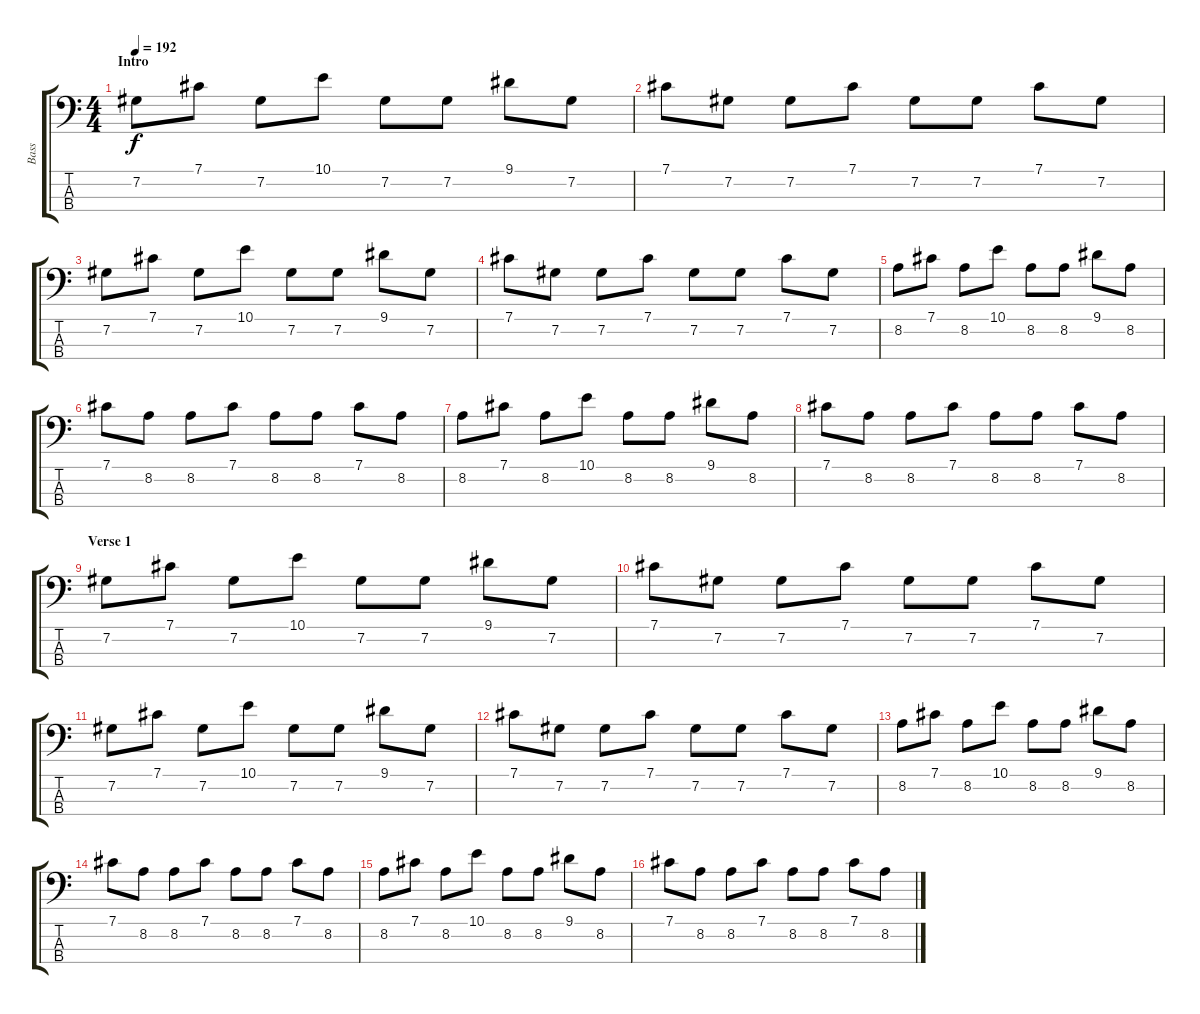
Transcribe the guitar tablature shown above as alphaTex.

\track ("Bass" "Bass") {instrument electricbasspick}
\staff {score tabs}
\tuning (Gb2 Db2 Ab1 Eb1) {hide}
\ts (4 4)
\section ("" "Intro")
\tempo 192
\tempo 144
\tempo 192
\clef f4
\ks c
7.2.8{dy f instrument electricbasspick} 7.1.8 7.2.8 10.1.8 7.2.8 7.2.8 9.1.8 7.2.8 |
7.1.8 7.2.8 7.2.8 7.1.8 7.2.8 7.2.8 7.1.8 7.2.8 |
7.2.8 7.1.8 7.2.8 10.1.8 7.2.8 7.2.8 9.1.8 7.2.8 |
7.1.8 7.2.8 7.2.8 7.1.8 7.2.8 7.2.8 7.1.8 7.2.8 |
8.2.8 7.1.8 8.2.8 10.1.8 8.2.8 8.2.8 9.1.8 8.2.8 |
7.1.8 8.2.8 8.2.8 7.1.8 8.2.8 8.2.8 7.1.8 8.2.8 |
8.2.8 7.1.8 8.2.8 10.1.8 8.2.8 8.2.8 9.1.8 8.2.8 |
7.1.8 8.2.8 8.2.8 7.1.8 8.2.8 8.2.8 7.1.8 8.2.8 |
\section ("" "Verse 1")
7.2.8 7.1.8 7.2.8 10.1.8 7.2.8 7.2.8 9.1.8 7.2.8 |
7.1.8 7.2.8 7.2.8 7.1.8 7.2.8 7.2.8 7.1.8 7.2.8 |
7.2.8 7.1.8 7.2.8 10.1.8 7.2.8 7.2.8 9.1.8 7.2.8 |
7.1.8 7.2.8 7.2.8 7.1.8 7.2.8 7.2.8 7.1.8 7.2.8 |
8.2.8 7.1.8 8.2.8 10.1.8 8.2.8 8.2.8 9.1.8 8.2.8 |
7.1.8 8.2.8 8.2.8 7.1.8 8.2.8 8.2.8 7.1.8 8.2.8 |
8.2.8 7.1.8 8.2.8 10.1.8 8.2.8 8.2.8 9.1.8 8.2.8 |
7.1.8 8.2.8 8.2.8 7.1.8 8.2.8 8.2.8 7.1.8 8.2.8
